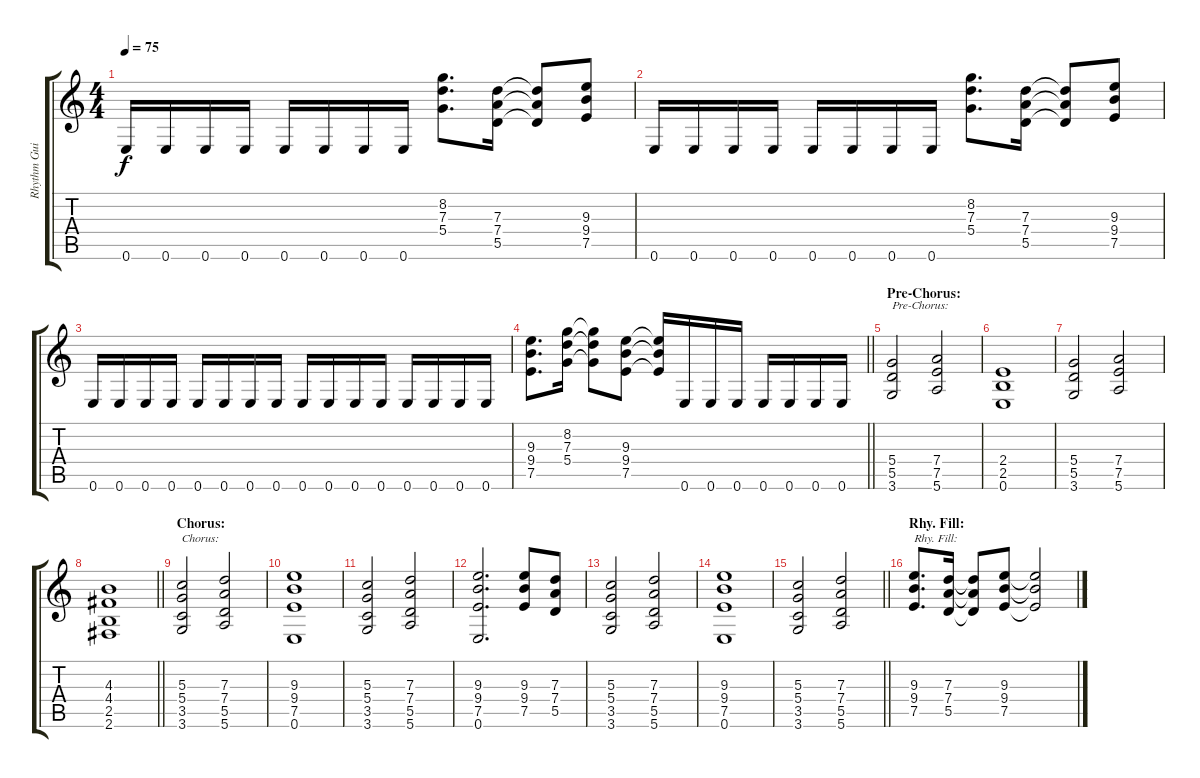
\track ("Rhythm Guitar 2" "Rhythm Gui") {instrument overdrivenguitar}
\staff {score tabs}
\tuning (E4 B3 G3 D3 A2 E2) {hide}
\ts (4 4)
\tempo 75
\clef g2
\ks c
0.6.16{dy f} 0.6.16 0.6.16 0.6.16 0.6.16 0.6.16 0.6.16 0.6.16 (8.2 7.3 5.4).8{d} (7.3 7.4 5.5).16 (7.3{t} 7.4{t} 5.5{t}).8 (9.3 9.4 7.5).8 |
0.6.16 0.6.16 0.6.16 0.6.16 0.6.16 0.6.16 0.6.16 0.6.16 (8.2 7.3 5.4).8{d} (7.3 7.4 5.5).16 (7.3{t} 7.4{t} 5.5{t}).8 (9.3 9.4 7.5).8 |
0.6.16 0.6.16 0.6.16 0.6.16 0.6.16 0.6.16 0.6.16 0.6.16 0.6.16 0.6.16 0.6.16 0.6.16 0.6.16 0.6.16 0.6.16 0.6.16 |
\barLineRight lightlight
(9.3 9.4 7.5).8{d} (8.2 7.3 5.4).16 (8.2{t} 7.3{t} 5.4{t}).8 (9.3 9.4 7.5).8 (9.3{t} 9.4{t} 7.5{t}).16 0.6.16 0.6.16 0.6.16 0.6.16 0.6.16 0.6.16 0.6.16 |
\section ("" "Pre-Chorus:")
(5.4 5.5 3.6).2{txt "Pre-Chorus:"} (7.4 7.5 5.6).2 |
(2.4 2.5 0.6).1 |
(5.4 5.5 3.6).2 (7.4 7.5 5.6).2 |
\barLineRight lightlight
(4.3 4.4 2.5 2.6).1 |
\section ("" "Chorus:")
(5.3 5.4 3.5 3.6).2{txt "Chorus:"} (7.3 7.4 5.5 5.6).2 |
(9.3 9.4 7.5 0.6).1 |
(5.3 5.4 3.5 3.6).2 (7.3 7.4 5.5 5.6).2 |
(9.3 9.4 7.5 0.6).2{d} (9.3 9.4 7.5).8 (7.3 7.4 5.5).8 |
(5.3 5.4 3.5 3.6).2 (7.3 7.4 5.5 5.6).2 |
(9.3 9.4 7.5 0.6).1 |
\barLineRight lightlight
(5.3 5.4 3.5 3.6).2 (7.3 7.4 5.5 5.6).2 |
\section ("" "Rhy. Fill:")
(9.3 9.4 7.5).8{d txt "Rhy. Fill:"} (7.3 7.4 5.5).16 (7.3{t} 7.4{t} 5.5{t}).8 (9.3 9.4 7.5).8 (9.3{t} 9.4{t} 7.5{t}).2
